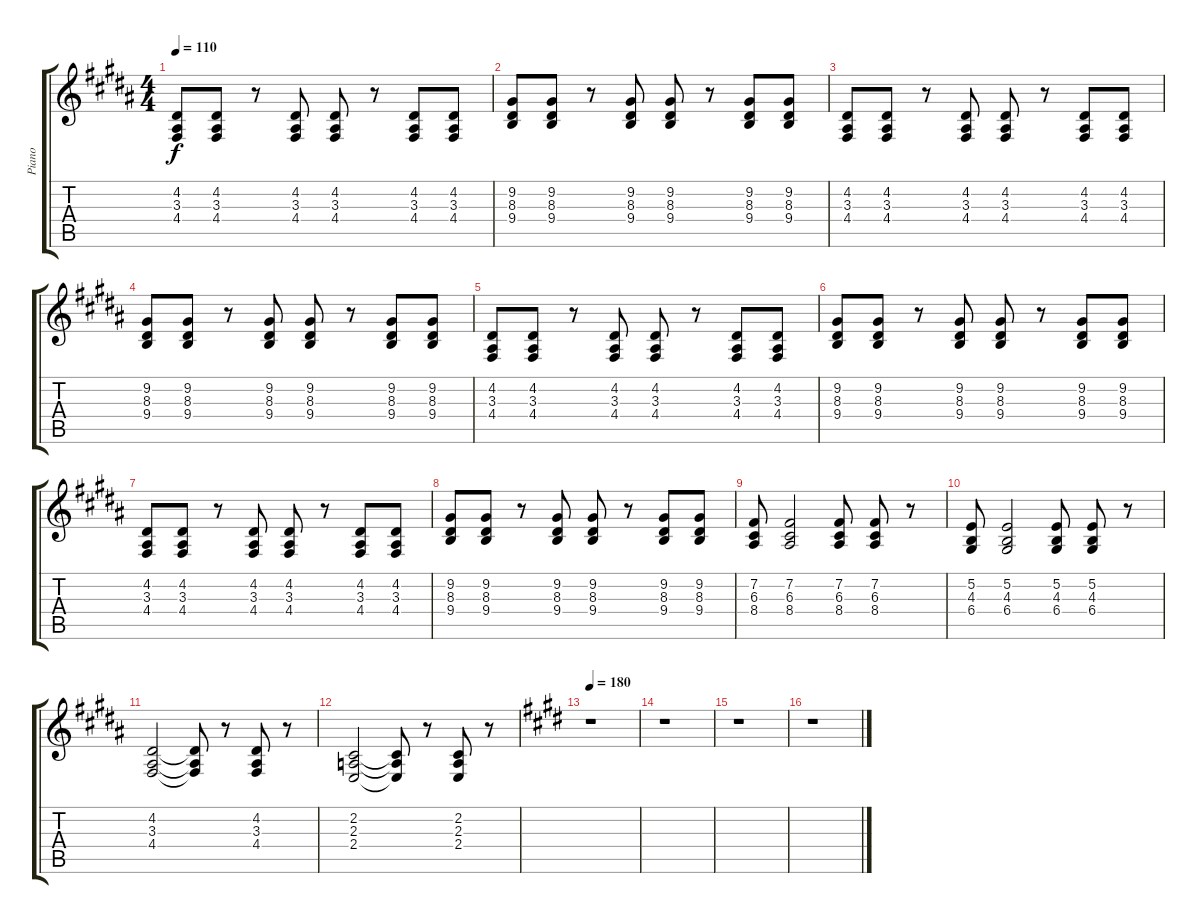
\track ("Piano" "Piano") {instrument brightacousticpiano}
\staff {score tabs}
\tuning (E4 B3 G3 D3 A2 E2) {hide}
\ts (4 4)
\tempo 110
\clef g2
\ks b
(4.2 3.3 4.4).8{dy f} (4.2 3.3 4.4).8 r.8 (4.2 3.3 4.4).8 (4.2 3.3 4.4).8 r.8 (4.2 3.3 4.4).8 (4.2 3.3 4.4).8 |
(9.2 8.3 9.4).8 (9.2 8.3 9.4).8 r.8 (9.2 8.3 9.4).8 (9.2 8.3 9.4).8 r.8 (9.2 8.3 9.4).8 (9.2 8.3 9.4).8 |
(4.2 3.3 4.4).8 (4.2 3.3 4.4).8 r.8 (4.2 3.3 4.4).8 (4.2 3.3 4.4).8 r.8 (4.2 3.3 4.4).8 (4.2 3.3 4.4).8 |
(9.2 8.3 9.4).8 (9.2 8.3 9.4).8 r.8 (9.2 8.3 9.4).8 (9.2 8.3 9.4).8 r.8 (9.2 8.3 9.4).8 (9.2 8.3 9.4).8 |
(4.2 3.3 4.4).8 (4.2 3.3 4.4).8 r.8 (4.2 3.3 4.4).8 (4.2 3.3 4.4).8 r.8 (4.2 3.3 4.4).8 (4.2 3.3 4.4).8 |
(9.2 8.3 9.4).8 (9.2 8.3 9.4).8 r.8 (9.2 8.3 9.4).8 (9.2 8.3 9.4).8 r.8 (9.2 8.3 9.4).8 (9.2 8.3 9.4).8 |
(4.2 3.3 4.4).8 (4.2 3.3 4.4).8 r.8 (4.2 3.3 4.4).8 (4.2 3.3 4.4).8 r.8 (4.2 3.3 4.4).8 (4.2 3.3 4.4).8 |
(9.2 8.3 9.4).8 (9.2 8.3 9.4).8 r.8 (9.2 8.3 9.4).8 (9.2 8.3 9.4).8 r.8 (9.2 8.3 9.4).8 (9.2 8.3 9.4).8 |
(7.2 6.3 8.4).8 (7.2 6.3 8.4).2 (7.2 6.3 8.4).8 (7.2 6.3 8.4).8 r.8 |
(5.2 4.3 6.4).8 (5.2 4.3 6.4).2 (5.2 4.3 6.4).8 (5.2 4.3 6.4).8 r.8 |
(4.2 3.3 4.4).2 (4.2{t} 3.3{t} 4.4{t}).8 r.8 (4.2 3.3 4.4).8 r.8 |
(2.2 2.3 2.4).2 (2.2{t} 2.3{t} 2.4{t}).8 r.8 (2.2 2.3 2.4).8 r.8 |
\tempo 180
\ks e
r.1 |
r.1 |
r.1 |
r.1
